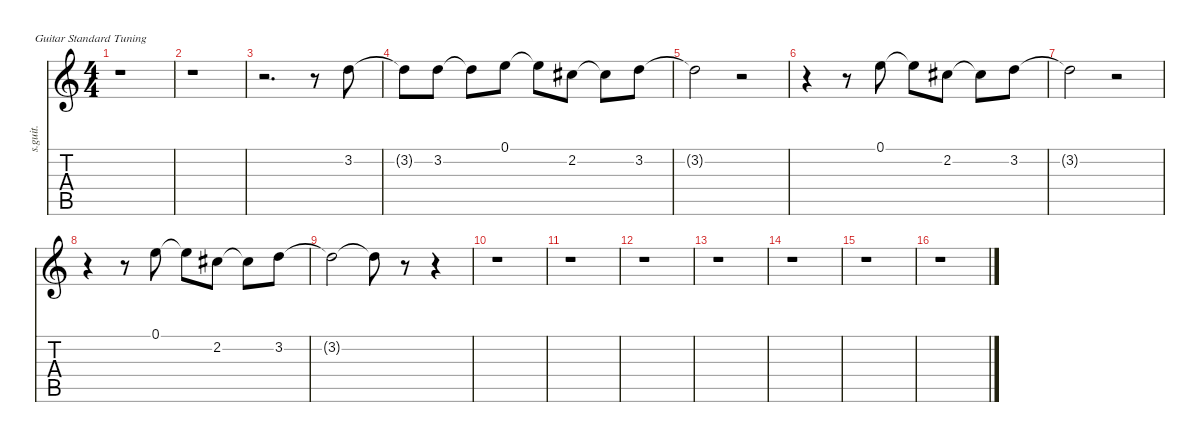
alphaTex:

\defaultSystemsLayout 4
\hideDynamics
\bracketExtendMode nobrackets
\track ("Dave Mustane, David  Ellefson (Backing Vocals)" "s.guit.") {instrument clarinet}
\staff {score tabs}
\tuning (E4 B3 G3 D3 A2 E2)
\displaytranspose 12
\ts (4 4)
\tempo (196 hide)
\clef g2
\ks c
r.1{dy f} |
r.1 |
r.2{d} r.8 3.2.8{lyrics (0 "") lyrics (1 "") lyrics (2 "") lyrics (3 "") lyrics (4 "")} |
3.2{t}.8{lyrics (0 "") lyrics (1 "") lyrics (2 "") lyrics (3 "") lyrics (4 "")} 3.2.8{lyrics (0 "") lyrics (1 "") lyrics (2 "") lyrics (3 "") lyrics (4 "")} 3.2{t}.8{lyrics (0 "") lyrics (1 "") lyrics (2 "") lyrics (3 "") lyrics (4 "")} 0.1.8{lyrics (0 "") lyrics (1 "") lyrics (2 "") lyrics (3 "") lyrics (4 "")} 0.1{t}.8{lyrics (0 "") lyrics (1 "") lyrics (2 "") lyrics (3 "") lyrics (4 "")} 2.2{acc #}.8{lyrics (0 "") lyrics (1 "") lyrics (2 "") lyrics (3 "") lyrics (4 "")} 2.2{t acc #}.8{lyrics (0 "") lyrics (1 "") lyrics (2 "") lyrics (3 "") lyrics (4 "")} 3.2.8{lyrics (0 "") lyrics (1 "") lyrics (2 "") lyrics (3 "") lyrics (4 "")} |
3.2{t}.2{lyrics (0 "") lyrics (1 "") lyrics (2 "") lyrics (3 "") lyrics (4 "")} r.2 |
r.4 r.8 0.1.8{lyrics (0 "") lyrics (1 "") lyrics (2 "") lyrics (3 "") lyrics (4 "")} 0.1{t}.8{lyrics (0 "") lyrics (1 "") lyrics (2 "") lyrics (3 "") lyrics (4 "")} 2.2{acc #}.8{lyrics (0 "") lyrics (1 "") lyrics (2 "") lyrics (3 "") lyrics (4 "")} 2.2{t acc #}.8{lyrics (0 "") lyrics (1 "") lyrics (2 "") lyrics (3 "") lyrics (4 "")} 3.2.8{lyrics (0 "") lyrics (1 "") lyrics (2 "") lyrics (3 "") lyrics (4 "")} |
3.2{t}.2{lyrics (0 "") lyrics (1 "") lyrics (2 "") lyrics (3 "") lyrics (4 "")} r.2 |
r.4 r.8 0.1.8{lyrics (0 "") lyrics (1 "") lyrics (2 "") lyrics (3 "") lyrics (4 "")} 0.1{t}.8{lyrics (0 "") lyrics (1 "") lyrics (2 "") lyrics (3 "") lyrics (4 "")} 2.2{acc #}.8{lyrics (0 "") lyrics (1 "") lyrics (2 "") lyrics (3 "") lyrics (4 "")} 2.2{t acc #}.8{lyrics (0 "") lyrics (1 "") lyrics (2 "") lyrics (3 "") lyrics (4 "")} 3.2.8{lyrics (0 "") lyrics (1 "") lyrics (2 "") lyrics (3 "") lyrics (4 "")} |
3.2{t}.2{lyrics (0 "") lyrics (1 "") lyrics (2 "") lyrics (3 "") lyrics (4 "")} 3.2{t}.8{lyrics (0 "") lyrics (1 "") lyrics (2 "") lyrics (3 "") lyrics (4 "")} r.8 r.4 |
r.1 |
r.1 |
r.1 |
r.1 |
r.1 |
r.1 |
r.1
